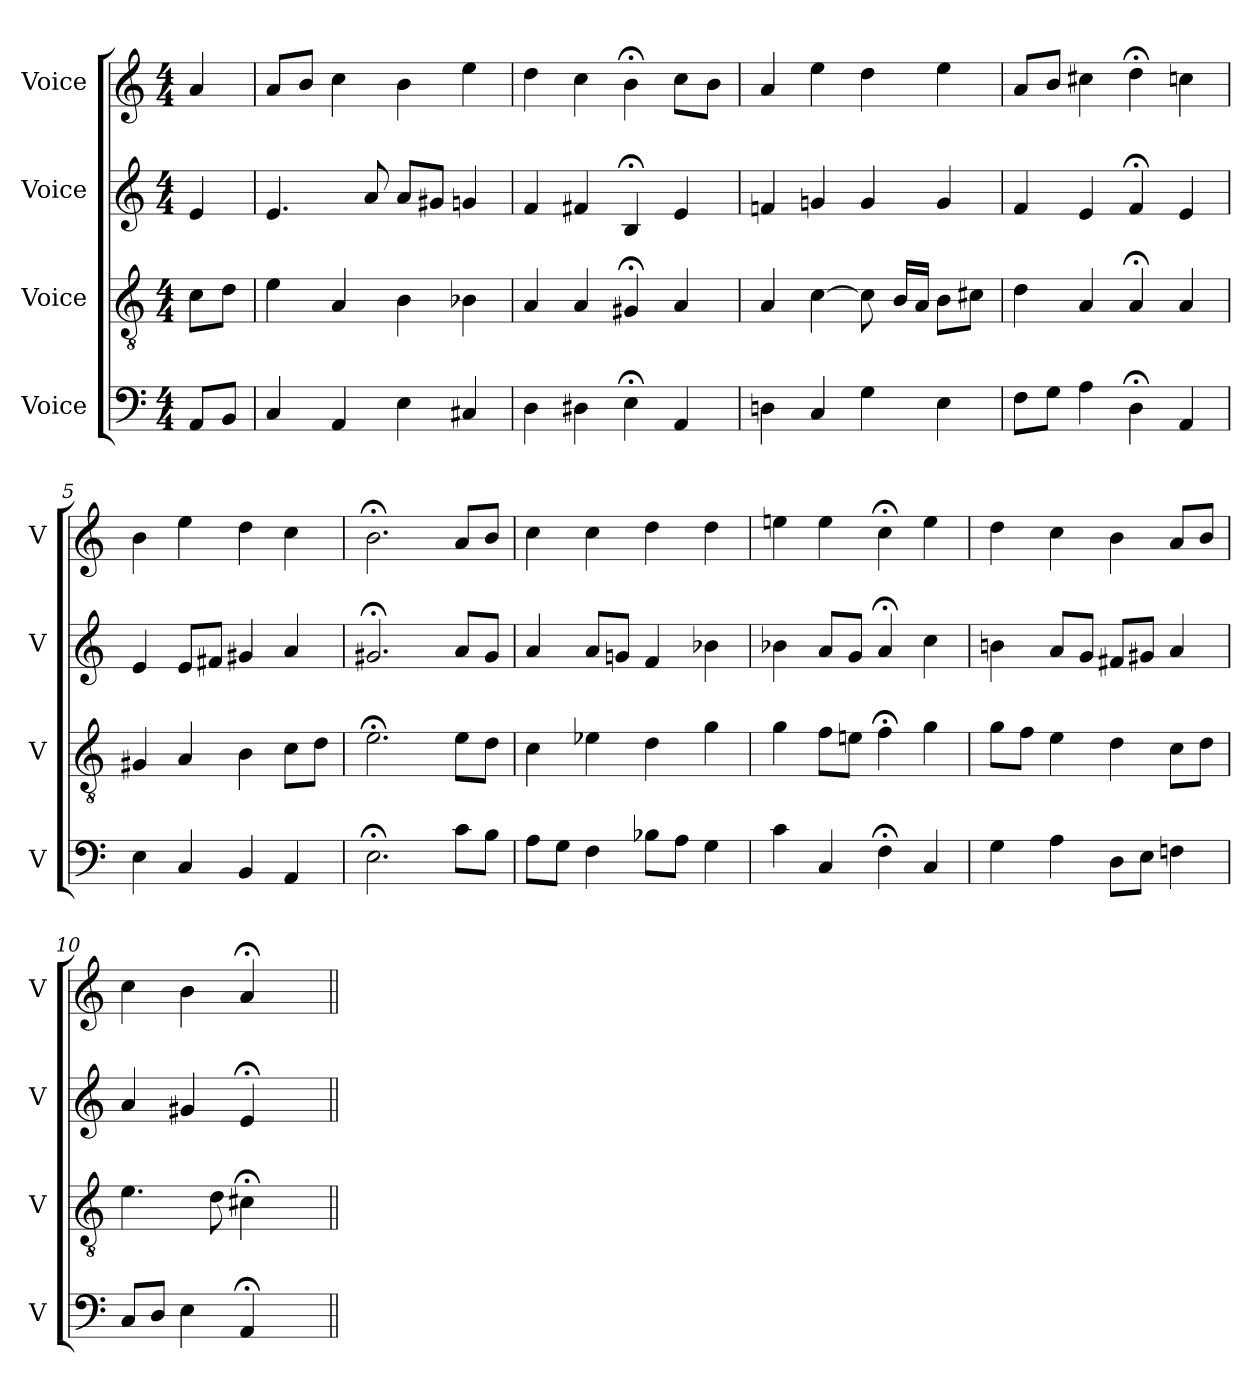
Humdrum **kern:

**kern	**kern	**kern	**kern
*part4	*part3	*part2	*part1
*staff4	*staff3	*staff2	*staff1
*I"Voice	*I"Voice	*I"Voice	*I"Voice
*I'V	*I'V	*I'V	*I'V
*clefF4	*clefGv2	*clefG2	*clefG2
*k[]	*k[]	*k[]	*k[]
*M4/4	*M4/4	*M4/4	*M4/4
*MM100	*MM100	*MM100	*MM100
=	=	=	=
8AA/L	8c\L	4e/	4a/
8BB/J	8d\J	.	.
=1	=1	=1	=1
4C/	4e\	4.e/	8a/L
.	.	.	8b/J
4AA/	4A/	.	4cc\
.	.	8a/	.
4E\	4B\	8a/L	4b\
.	.	8g#X/J	.
4C#X/	4B-X\	4gn/	4ee\
=2	=2	=2	=2
4D\	4A/	4f/	4dd\
4D#X\	4A/	4f#X/	4cc\
4E;\	4G#X;/	4B;/	4b;\
4AA/	4A/	4e/	8cc\L
.	.	.	8b\J
=3	=3	=3	=3
4Dn\	4A/	4fn/	4a/
4C/	[4c\	4gn/	4ee\
4G\	8c\]	4g/	4dd\
.	16B/LL	.	.
.	16A/JJ	.	.
4E\	8B\L	4g/	4ee\
.	8c#X\J	.	.
=4	=4	=4	=4
8F\L	4d\	4f/	8a/L
8G\J	.	.	8b/J
4A\	4A/	4e/	4cc#X\
4D;\	4A;/	4f;/	4dd;\
4AA/	4A/	4e/	4ccn\
!!LO:LB:g=z
=5	=5	=5	=5
4E\	4G#X/	4e/	4b\
4C/	4A/	8e/L	4ee\
.	.	8f#X/J	.
4BB/	4B\	4g#X/	4dd\
4AA/	8c\L	4a/	4cc\
.	8d\J	.	.
=6	=6	=6	=6
2.E;\	2.e;\	2.g#X;/	2.b;\
8c\L	8e\L	8a/L	8a/L
8B\J	8d\J	8g#/J	8b/J
=7	=7	=7	=7
8A\L	4c\	4a/	4cc\
8G\J	.	.	.
4F\	4e-X\	8a/L	4cc\
.	.	8gn/J	.
8B-X\L	4d\	4f/	4dd\
8A\J	.	.	.
4G\	4g\	4b-X\	4dd\
=8	=8	=8	=8
4c\	4g\	4b-X\	4een\
4C/	8f\L	8a/L	4ee\
.	8en\J	8g/J	.
4F;\	4f;\	4a;/	4cc;\
4C/	4g\	4cc\	4ee\
=9	=9	=9	=9
4G\	8g\L	4bn\	4dd\
.	8f\J	.	.
4A\	4e\	8a/L	4cc\
.	.	8g/J	.
8D\L	4d\	8f#X/L	4b\
8E\J	.	8g#X/J	.
4Fn\	8c\L	4a/	8a/L
.	8d\J	.	8b/J
!!LO:LB:g=z
=10	=10	=10	=10
8C/L	4.e\	4a/	4cc\
8D/J	.	.	.
4E\	.	4g#X/	4b\
.	8d\	.	.
4AA;/	4c#X;\	4e;/	4a;/
4ryy	4ryy	4ryy	4ryy
=||	=||	=||	=||
*-	*-	*-	*-
